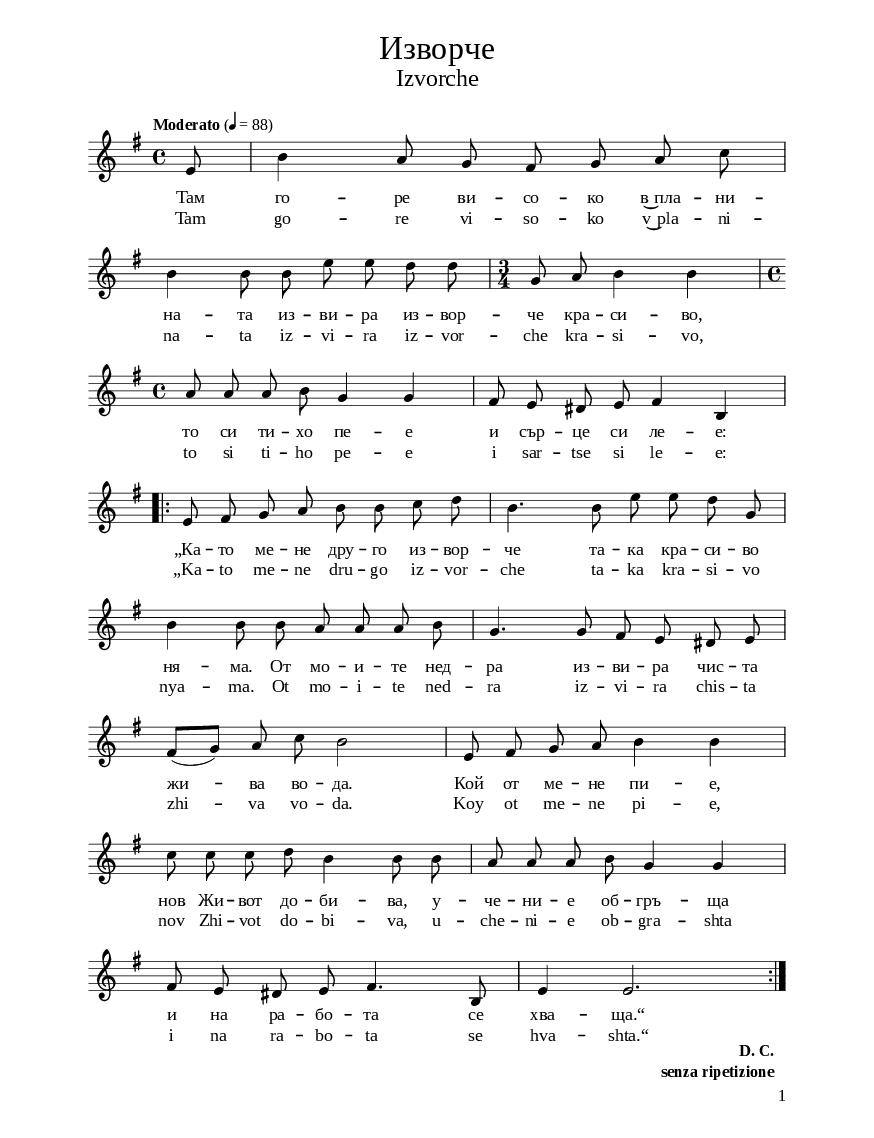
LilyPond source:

\version "2.24.1"

% include paper part and global functions
\include "include/globals.ily"

\bookpart {
  \label #'ref177
  \tocItem \markup "Изворче – Izvorche"
  \include "include/bookpart-paper.ily"
  \score {
    \include "include/score-layout.ily"

    \new Voice \absolute {
      \clef treble
      \key e \minor
      \time 4/4
      \tempoFunc "Moderato" 4 "88"
      \autoBeamOff
      \partial 8
      e'8 | % 2
      b'4  a'8  g'8  fis'8  g'8
      a'8 c''8 \break | % 3
      b'4 b'8 b'8 e''8
      e''8 d''8 d''8 | % 4
      \time 3/4  | % 4
      g'8  a'8 b'4 b'4 \break | % 5
      \time 4/4  | % 5
      a'8  a'8  a'8 b'8  g'4
      g'4 | % 6
      fis'8  e'8  dis'8  e'8  fis'4
      b4 \break | % 7
      \repeat volta 2 {
        e'8  fis'8  g'8  a'8 b'8
        b'8 c''8 d''8 | % 8
        b'4. b'8 e''8 e''8
        d''8  g'8 \break | % 9
        b'4 b'8 b'8  a'8  a'8
        a'8 b'8 |
        g'4.  g'8  fis'8  e'8  dis'8
        e'8 \break | % 11
        fis'8 ( [  g'8 ] )   a'8 c''8
        b'2 | % 12
        e'8  fis'8  g'8  a'8 b'4
        b'4 \break | % 13
        c''8 c''8 c''8 d''8
        b'4 b'8 b'8 | % 14
        a'8  a'8  a'8 b'8  g'4
        g'4 \break | % 15
        fis'8  e'8  dis'8  e'8  fis'4.
        b8 | % 16
        e'4  e'2.
      }
    }

    \addlyrics {
      Там го -- ре ви -- со -- ко в~пла
      -- ни -- на -- та из -- ви -- ра из --
      вор -- че кра -- си -- во, то си
      ти -- хо пе -- е и сър -- це си
      ле -- е: „Ка -- то ме -- не дру --
      го из -- вор -- че та -- ка кра --
      си -- во ня -- ма. От мо -- и -- те
      нед -- ра из -- ви -- ра чис -- та
      жи -- ва во -- да. Кой от ме --
      не пи -- е, нов Жи -- вот до -- би
      -- ва, у -- че -- ни -- е об -- гръ --
      ща и на ра -- бо -- та се хва --
      ща.“}
      \addlyrics {
        Tam go -- re vi -- so -- ko v~pla
        -- ni -- na -- ta iz -- vi -- ra iz --
        vor -- che kra -- si -- vo, to si
        ti -- ho pe -- e i sar -- tse si
        le -- e: „Ka -- to me -- ne dru --
        go iz -- vor -- che ta -- ka kra --
        si -- vo nya -- ma. Ot mo -- i -- te
        ned -- ra iz -- vi -- ra chis -- ta
        zhi -- va vo -- da. Koy ot me --
        ne pi -- e, nov Zhi -- vot do -- bi
        -- va, u -- che -- ni -- e ob -- gra --
        shta i na ra -- bo -- ta se hva --
        shta.“}


        \header {
          title = \titleFunc "Изворче" "Izvorche"
        }

        \midi{}
      } % score

       \markup \dc-two "D. C.""senza ripetizione"
     \pageBreak

      % include foreign translation(s) of the song
       \version "2.24.0"

\markup \fill-line { \fontsize #deTitleFontSize "Quellchen" }
\markup \null
\markup \null
\markup \fontsize #deCoupletFontSize {
  \hspace #16
  \override #`(baseline-skip . ,deCoupletBaselineSkip)

  \column {
  
 \line { " "Dort oben, hoch im Gebirge,}

 \line { " "entspringt ein schönes Quellchen;}

 \line { " "es singt leise und gießt sein Herz aus:}

 \line { " "Es gibt kein anderes kleines, }

 \line { " "so schönes Quellchen wie mich. }

 \line { " "Aus meinen Tiefen }

 \line { " "entspringt reines und belebendes Wasser.}

 \line { " "Wer von meinem Wasser trinkt, }

 \line { " "gewinnt das neue Leben,}

 \line { " "er umarmt die Lehre }

 \line { " "und macht sich an die Arbeit.}
  }
}


    } % bookpart


